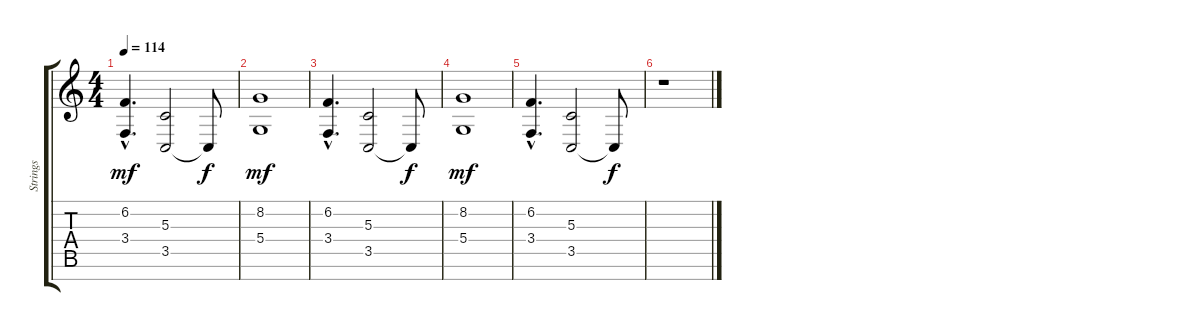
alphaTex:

\track ("Strings" "Strings") {instrument synthstrings1}
\staff {score tabs}
\tuning (E4 B3 G3 D3 A2 E2 B1) {hide}
\ts (4 4)
\tempo 114
\clef g2
\ks c
(6.2{hac} 3.4{hac}).4{d dy mf} (5.3 3.5).2 3.5{t}.8{dy f} |
(8.2 5.4).1{dy mf} |
(6.2{hac} 3.4{hac}).4{d} (5.3 3.5).2 3.5{t}.8{dy f} |
(8.2 5.4).1{dy mf} |
(6.2{hac} 3.4{hac}).4{d} (5.3 3.5).2 3.5{t}.8{dy f} |
r.1
